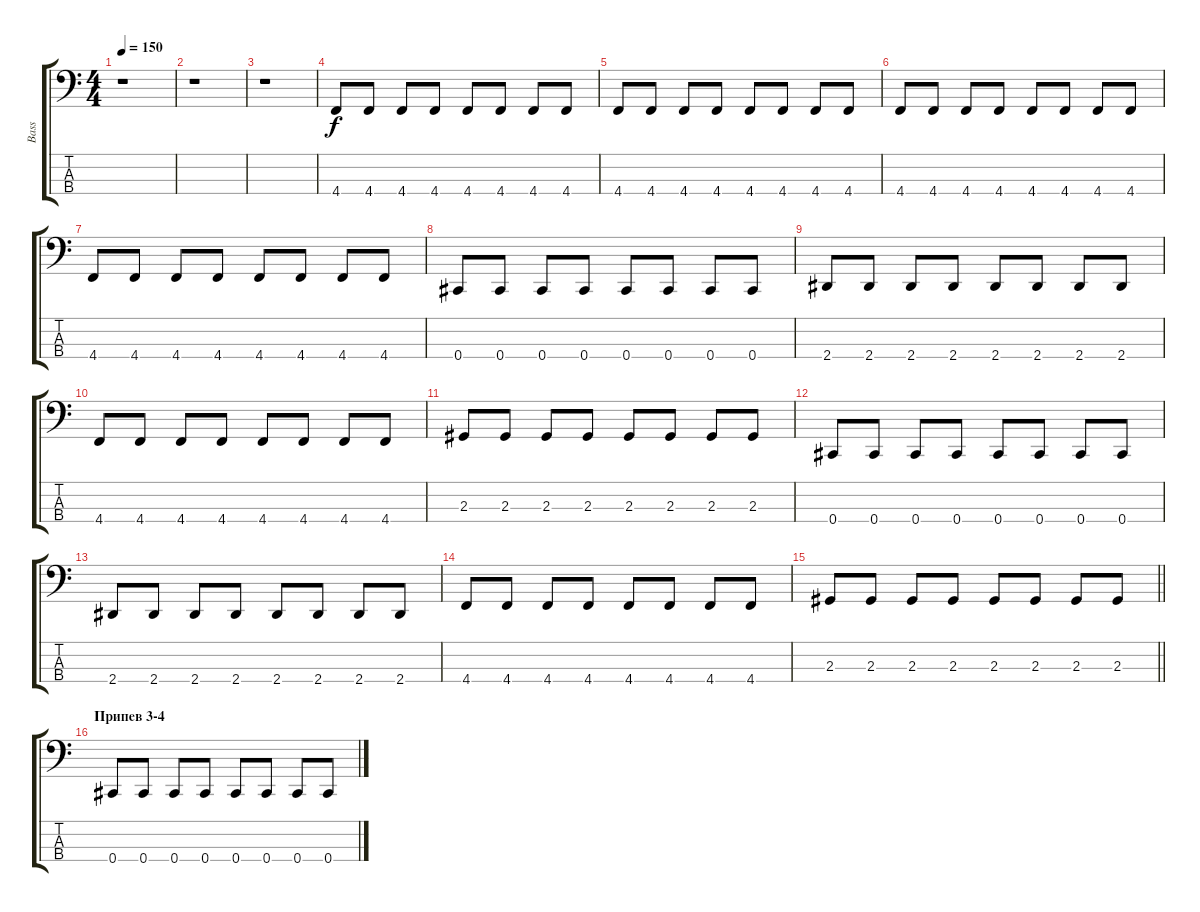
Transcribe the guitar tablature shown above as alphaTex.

\track ("Bass" "Bass") {instrument electricbassfinger}
\staff {score tabs}
\tuning (E2 B1 Gb1 Db1) {hide}
\ts (4 4)
\tempo 150
\clef f4
\ks c
r.1{dy f} |
r.1 |
r.1 |
4.4.8 4.4.8 4.4.8 4.4.8 4.4.8 4.4.8 4.4.8 4.4.8 |
4.4.8 4.4.8 4.4.8 4.4.8 4.4.8 4.4.8 4.4.8 4.4.8 |
4.4.8 4.4.8 4.4.8 4.4.8 4.4.8 4.4.8 4.4.8 4.4.8 |
4.4.8 4.4.8 4.4.8 4.4.8 4.4.8 4.4.8 4.4.8 4.4.8 |
0.4.8 0.4.8 0.4.8 0.4.8 0.4.8 0.4.8 0.4.8 0.4.8 |
2.4.8 2.4.8 2.4.8 2.4.8 2.4.8 2.4.8 2.4.8 2.4.8 |
4.4.8 4.4.8 4.4.8 4.4.8 4.4.8 4.4.8 4.4.8 4.4.8 |
2.3.8 2.3.8 2.3.8 2.3.8 2.3.8 2.3.8 2.3.8 2.3.8 |
0.4.8 0.4.8 0.4.8 0.4.8 0.4.8 0.4.8 0.4.8 0.4.8 |
2.4.8 2.4.8 2.4.8 2.4.8 2.4.8 2.4.8 2.4.8 2.4.8 |
4.4.8 4.4.8 4.4.8 4.4.8 4.4.8 4.4.8 4.4.8 4.4.8 |
\barLineRight lightlight
2.3.8 2.3.8 2.3.8 2.3.8 2.3.8 2.3.8 2.3.8 2.3.8 |
\section ("" "Припев 3-4")
0.4.8 0.4.8 0.4.8 0.4.8 0.4.8 0.4.8 0.4.8 0.4.8
